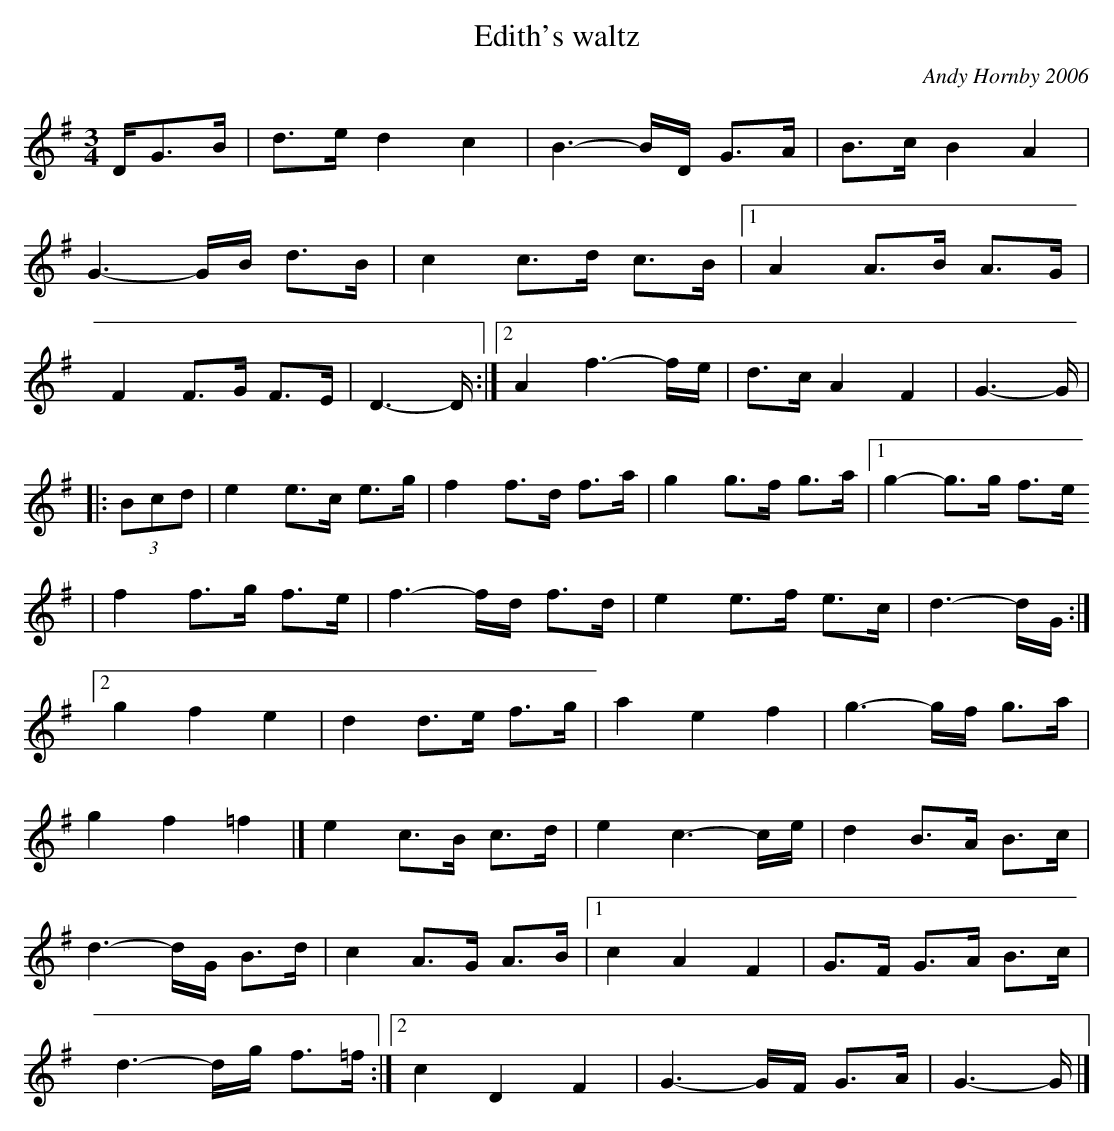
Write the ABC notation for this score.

X:1
T:Edith's waltz
C:Andy Hornby 2006
L:1/8
M:3/4
K:G major
D/2G3/2B/2|d3/2e/2 d2c2|B3-B/2D/2 G3/2A/2|B3/2c/2 B2A2|
G3-G/2B/2 d3/2B/2|c2c3/2d/2 c3/2B/2|[1A2A3/2B/2 A3/2G/2|
F2F3/2G/2 F3/2E/2|D3-D/2:|[2A2f3-f/2e/2|d3/2c/2 A2F2|G3-G/2|
|:(3Bcd|e2e3/2c/2 e3/2g/2|f2f3/2d/2 f3/2a/2|g2g3/2f/2 g3/2a/2|[1g2-g3/2g/2 f3/2e/2
|f2f3/2g/2 f3/2e/2|f3-f/2d/2 f3/2d/2|e2e3/2f/2 e3/2c/2|d3-d/2G/2:|
[2g2f2e2|d2d3/2e/2 f3/2g/2|a2e2f2|g3-g/2f/2 g3/2a/2|
g2f2=f2|]e2c3/2B/2 c3/2d/2|e2c3-c/2e/2|d2B3/2A/2 B3/2c/2|
d3-d/2G/2 B3/2d/2|c2A3/2G/2 A3/2B/2|[1c2A2F2|G3/2F/2 G3/2A/2 B3/2c/2|
d3-d/2g/2 f3/2=f/2:|[2c2D2F2|G3-G/2F/2 G3/2A/2|G3-G/2|]
